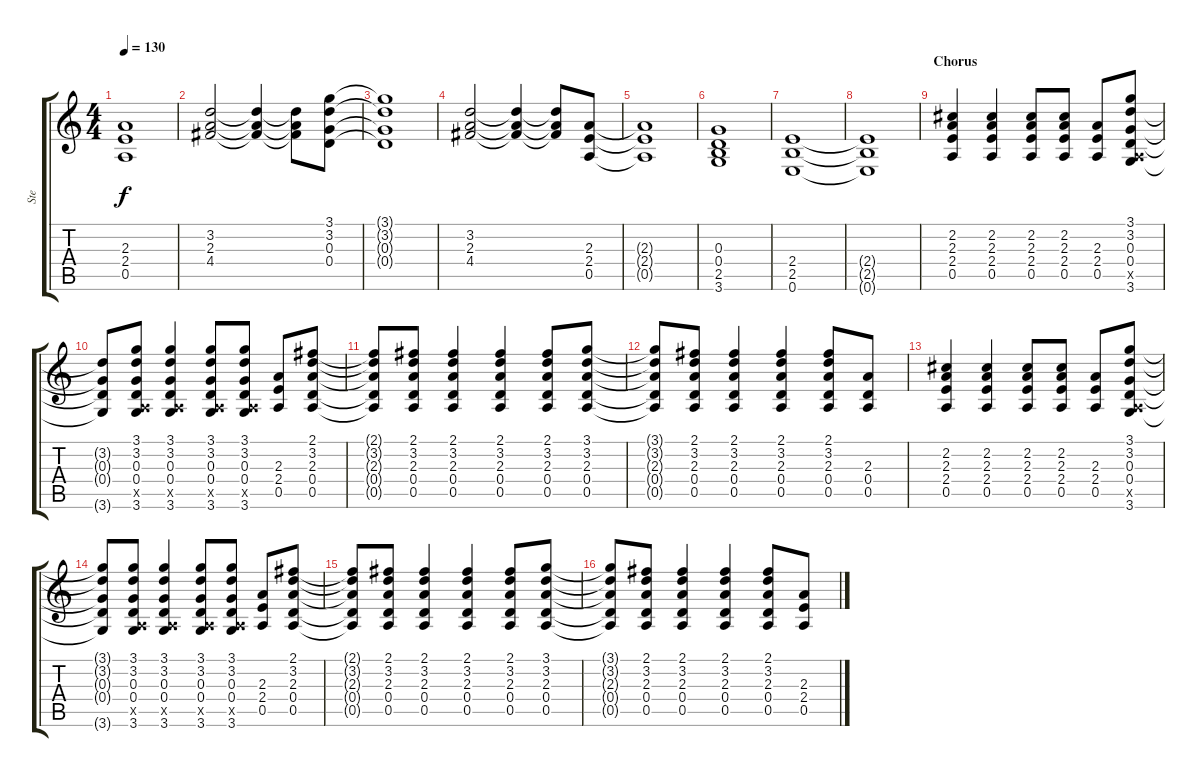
\track ("Ste" "Ste") {instrument overdrivenguitar}
\staff {score tabs}
\tuning (E4 B3 G3 D3 A2 E2) {hide}
\ts (4 4)
\tempo 130
\clef g2
\ks c
(2.3{t} 2.4{t} 0.5{t}).1{dy f} |
(3.2 2.3 4.4).2 (3.2{t} 2.3{t} 4.4{t}).4 (3.2{t} 2.3{t} 4.4{t}).8 (3.1 3.2 0.3 0.4).8 |
(3.1{t} 3.2{t} 0.3{t} 0.4{t}).1 |
(3.2 2.3 4.4).2 (3.2{t} 2.3{t} 4.4{t}).4 (3.2{t} 2.3{t} 4.4{t}).8 (2.3 2.4 0.5).8 |
(2.3{t} 2.4{t} 0.5{t}).1 |
(0.3 0.4 2.5 3.6).1 |
(2.4 2.5 0.6).1 |
(2.4{t} 2.5{t} 0.6{t}).1 |
\section ("" "Chorus")
(2.2 2.3 2.4 0.5).4 (2.2 2.3 2.4 0.5).4 (2.2 2.3 2.4 0.5).8 (2.2 2.3 2.4 0.5).8 (2.3 2.4 0.5).8 (3.1 3.2 0.3 0.4 0.5{x} 3.6).8 |
(3.2{t} 0.3{t} 0.4{t} 3.6{t}).8 (3.1 3.2 0.3 0.4 0.5{x} 3.6).8 (3.1 3.2 0.3 0.4 0.5{x} 3.6).4 (3.1 3.2 0.3 0.4 0.5{x} 3.6).8 (3.1 3.2 0.3 0.4 0.5{x} 3.6).8 (2.3 2.4 0.5).8 (2.1 3.2 2.3 0.4 0.5).8 |
(2.1{t} 3.2{t} 2.3{t} 0.4{t} 0.5{t}).8 (2.1 3.2 2.3 0.4 0.5).8 (2.1 3.2 2.3 0.4 0.5).4 (2.1 3.2 2.3 0.4 0.5).4 (2.1 3.2 2.3 0.4 0.5).8 (3.1 3.2 2.3 0.4 0.5).8 |
(3.1{t} 3.2{t} 2.3{t} 0.4{t} 0.5{t}).8 (2.1 3.2 2.3 0.4 0.5).8 (2.1 3.2 2.3 0.4 0.5).4 (2.1 3.2 2.3 0.4 0.5).4 (2.1 3.2 2.3 0.4 0.5).8 (2.3 0.4 0.5).8 |
(2.2 2.3 2.4 0.5).4 (2.2 2.3 2.4 0.5).4 (2.2 2.3 2.4 0.5).8 (2.2 2.3 2.4 0.5).8 (2.3 2.4 0.5).8 (3.1 3.2 0.3 0.4 0.5{x} 3.6).8 |
(3.1{t} 3.2{t} 0.3{t} 0.4{t} 3.6{t}).8 (3.1 3.2 0.3 0.4 0.5{x} 3.6).8 (3.1 3.2 0.3 0.4 0.5{x} 3.6).4 (3.1 3.2 0.3 0.4 0.5{x} 3.6).8 (3.1 3.2 0.3 0.4 0.5{x} 3.6).8 (2.3 2.4 0.5).8 (2.1 3.2 2.3 0.4 0.5).8 |
(2.1{t} 3.2{t} 2.3{t} 0.4{t} 0.5{t}).8 (2.1 3.2 2.3 0.4 0.5).8 (2.1 3.2 2.3 0.4 0.5).4 (2.1 3.2 2.3 0.4 0.5).4 (2.1 3.2 2.3 0.4 0.5).8 (3.1 3.2 2.3 0.4 0.5).8 |
(3.1{t} 3.2{t} 2.3{t} 0.4{t} 0.5{t}).8 (2.1 3.2 2.3 0.4 0.5).8 (2.1 3.2 2.3 0.4 0.5).4 (2.1 3.2 2.3 0.4 0.5).4 (2.1 3.2 2.3 0.4 0.5).8 (2.3 2.4 0.5).8
